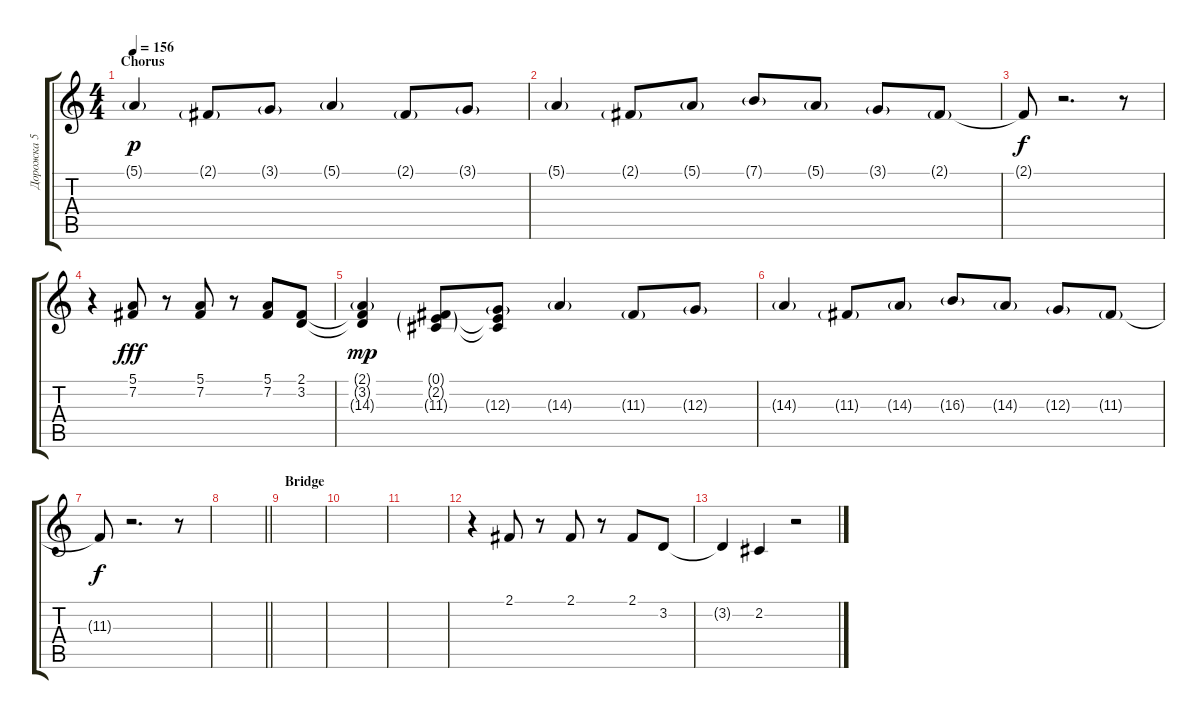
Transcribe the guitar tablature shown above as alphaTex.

\track ("Дорожка 5" "Дорожка 5") {instrument altosax}
\staff {score tabs}
\tuning (E4 B3 G3 D3 A2 E2) {hide}
\ts (4 4)
\section ("" "Chorus")
\tempo 156
\clef g2
\ks c
5.1{g}.4{dy p} 2.1{g}.8 3.1{g}.8 5.1{g}.4 2.1{g}.8 3.1{g}.8 |
5.1{g}.4 2.1{g}.8 5.1{g}.8 7.1{g}.8 5.1{g}.8 3.1{g}.8 2.1{g}.8 |
2.1{t}.8{dy f} r.2{d} r.8 |
r.4 (5.1 7.2).8{dy fff} r.8 (5.1 7.2).8 r.8 (5.1 7.2).8 (2.1 3.2).8 |
(2.1{t} 3.2{t} 14.3{g}).4{dy mp} (0.1{g} 2.2{g} 11.3{g}).8 (0.1{t} 2.2{t} 12.3{g}).8 14.3{g}.4 11.3{g}.8 12.3{g}.8 |
14.3{g}.4 11.3{g}.8 14.3{g}.8 16.3{g}.8 14.3{g}.8 12.3{g}.8 11.3{g}.8 |
11.3{t}.8{dy f} r.2{d} r.8 |
\barLineRight lightlight
|
\section ("" "Bridge")
|
|
|
r.4 2.1.8 r.8 2.1.8 r.8 2.1.8 3.2.8 |
3.2{t}.4 2.2.4 r.2
